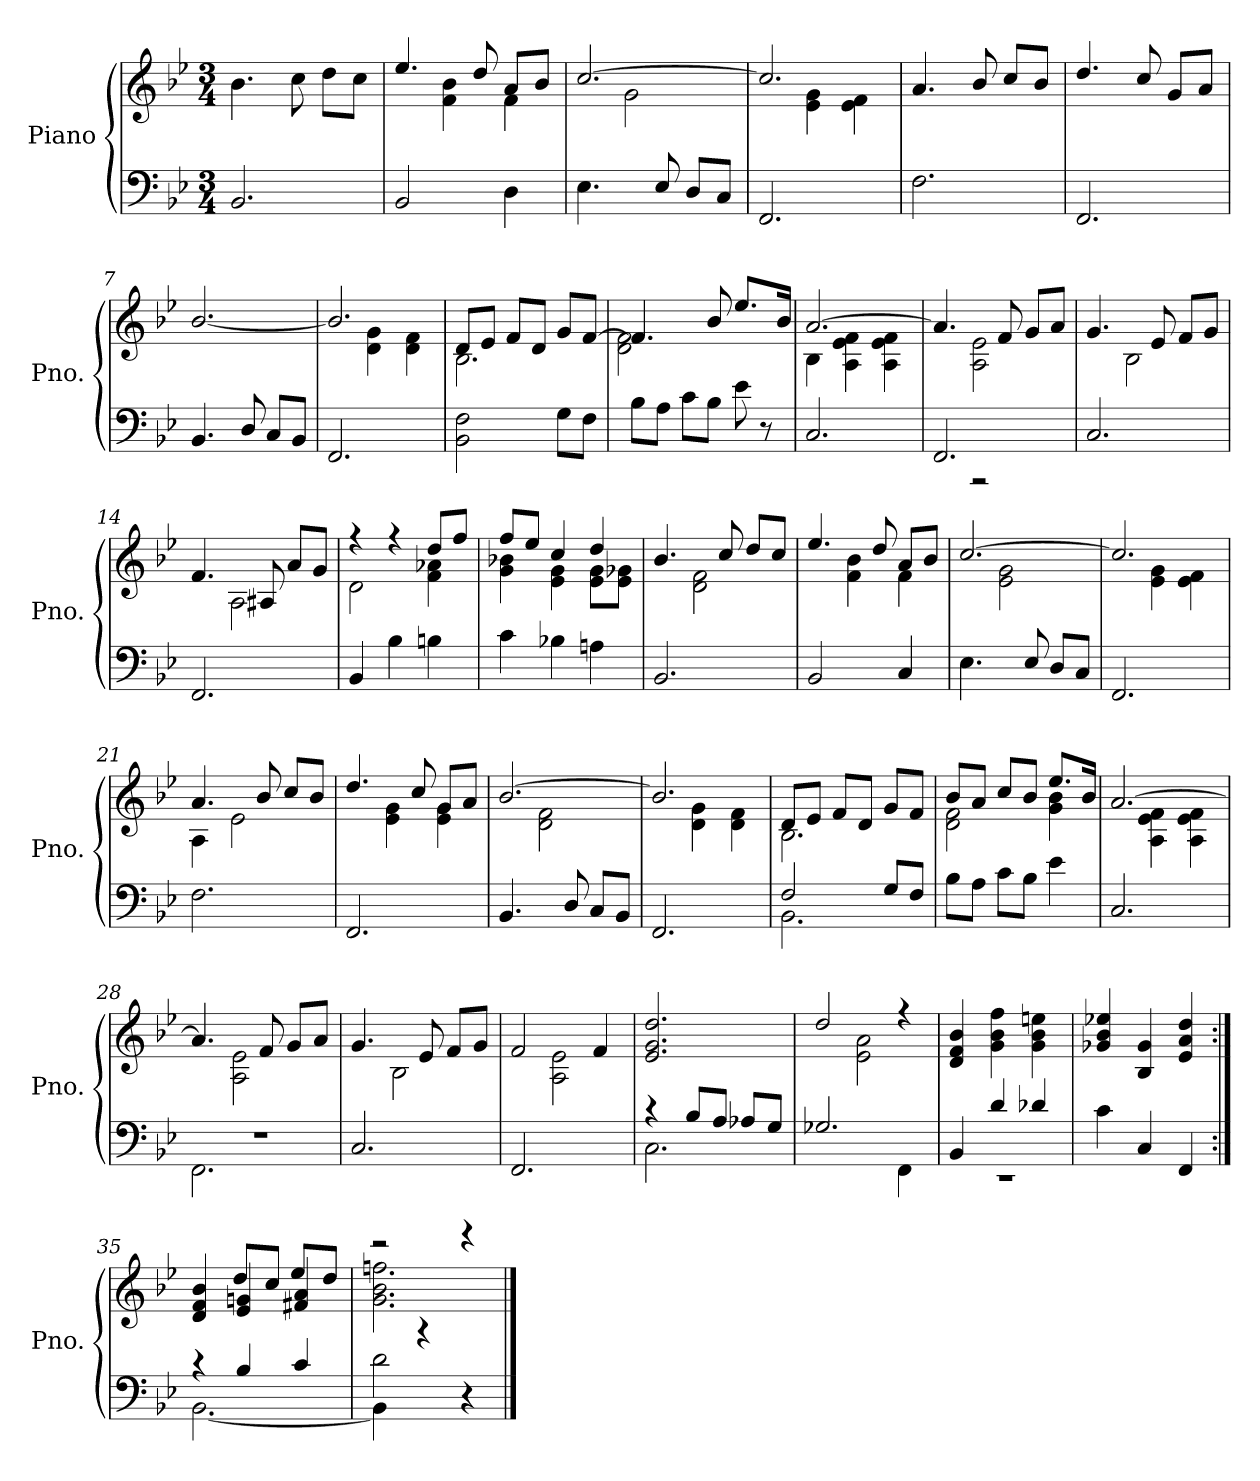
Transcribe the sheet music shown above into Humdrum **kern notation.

**kern	**kern
*part1	*part1
*staff2	*staff1
*I"Piano	*
*I'Pno.	*
*clefF4	*clefG2
*k[b-e-]	*k[b-e-]
*M3/4	*M3/4
=1	=1
2.BB-/	4.b-\
.	8cc\
.	8dd\L
.	8cc\J
=2	=2
*	*^
2BB-/	4.ee-/	4ryy
.	.	4f\ 4b-\
.	8dd/	.
4D\	8a/L	4f\
.	8b-/J	.
=3	=3	=3
4.E-\	[2.cc/	4ryy
.	.	2g\
8E-/	.	.
8D/L	.	.
8C/J	.	.
=4	=4	=4
2.FF/	2.cc/]	4ryy
.	.	4e-\ 4g\
.	.	4e-\ 4f\
*	*v	*v
=5	=5
2.F\	4.a/
.	8b-/
.	8cc/L
.	8b-/J
=6	=6
2.FF/	4.dd/
.	8cc/
.	8g/L
.	8a/J
=7	=7
4.BB-/	[2.b-/
8D/	.
8C/L	.
8BB-/J	.
=8	=8
*	*^
2.FF/	2.b-/]	4ryy
.	.	4d\ 4g\
.	.	4d\ 4f\
!!LO:LB:g=z	!!
=9	=9	=9
2BB-\ 2F\	8d/L	2.B-\
.	8e-/J	.
.	8f/L	.
.	8d/J	.
8G\L	8g/L	.
8F\J	[8f/J	.
=10	=10	=10
8B-\L	4.f/]	2d\ 2f\
8A\J	.	.
8c\L	.	.
8B-\J	8b-/	.
8e-\	8.ee-/L	4ryy
8r	.	.
.	16b-/Jk	.
=11	=11	=11
2.C/	[2.a/	4B-\
.	.	4A\ 4e-\ 4f\
.	.	4A\ 4e-\ 4f\
=12	=12	=12
*^	*	*
2.FF/	4ryy	4.a/]	4ryy
.	2r	.	2A\ 2e-\
.	.	8f/	.
.	.	8g/L	.
.	.	8a/J	.
*v	*v	*	*
=13	=13	=13
2.C/	4.g/	4ryy
.	.	2B-\
.	8e-/	.
.	8f/L	.
.	8g/J	.
=14	=14	=14
2.FF/	4.f/	4ryy
.	.	2A\
.	8A#X/	.
.	8a/L	.
.	8g/J	.
!!LO:LB:g=z	!!
=15	=15	=15
4BB-/	4r	2d\
4B-\	4r	.
4Bn\	8dd/L	4f\ 4a-X\
.	8ff/J	.
=16	=16	=16
4c\	8ff/L	4g\ 4b-X\
.	8ee-/J	.
4B-X\	4cc/	4e-\ 4g\
4An\	4dd/	8e-\ 8g\L
.	.	8e-\ 8g-X\J
=17	=17	=17
2.BB-/	4.b-/	4ryy
.	.	2d\ 2f\
.	8cc/	.
.	8dd/L	.
.	8cc/J	.
=18	=18	=18
2BB-/	4.ee-/	4ryy
.	.	4f\ 4b-\
.	8dd/	.
4C/	8a/L	4f\
.	8b-/J	.
=19	=19	=19
4.E-\	[2.cc/	4ryy
.	.	2e-\ 2g\
8E-/	.	.
8D/L	.	.
8C/J	.	.
=20	=20	=20
2.FF/	2.cc/]	4ryy
.	.	4e-\ 4g\
.	.	4e-\ 4f\
=21	=21	=21
2.F\	4.a/	4A\
.	.	2e-\
.	8b-/	.
.	8cc/L	.
.	8b-/J	.
!!LO:LB:g=z	!!
=22	=22	=22
2.FF/	4.dd/	4ryy
.	.	4e-\ 4g\
.	8cc/	.
.	8g/L	4e-\ 4g\
.	8a/J	.
=23	=23	=23
4.BB-/	[2.b-/	4ryy
.	.	2d\ 2f\
8D/	.	.
8C/L	.	.
8BB-/J	.	.
=24	=24	=24
2.FF/	2.b-/]	4ryy
.	.	4d\ 4g\
.	.	4d\ 4f\
=25	=25	=25
*^	*	*
2F/	2.BB-\	8d/L	2.B-\
.	.	8e-/J	.
.	.	8f/L	.
.	.	8d/J	.
8G/L	.	8g/L	.
8F/J	.	8f/J	.
*v	*v	*	*
=26	=26	=26
8B-\L	8b-/L	2d\ 2f\
8A\J	8a/J	.
8c\L	8cc/L	.
8B-\J	8b-/J	.
4e-\	8.ee-/L	4g\ 4b-\
.	16b-/Jk	.
=27	=27	=27
2.C/	[2.a/	4ryy
.	.	4A\ 4e-\ 4f\
.	.	4A\ 4e-\ 4f\
=28	=28	=28
*^	*	*
2.r	2.FF\	4.a/]	4ryy
.	.	.	2A\ 2e-\
.	.	8f/	.
.	.	8g/L	.
.	.	8a/J	.
*v	*v	*	*
!!LO:LB:g=z	!!
=29	=29	=29
2.C/	4.g/	4ryy
.	.	2B-\
.	8e-/	.
.	8f/L	.
.	8g/J	.
=30	=30	=30
2.FF/	2f/	4ryy
.	.	2A\ 2e-\
.	4f/	.
*	*v	*v
=31	=31
*^	*
4r	2.C\	2.e-/ 2.g/ 2.dd/
8B-/L	.	.
8A/J	.	.
8A-X/L	.	.
8G/J	.	.
=32	=32	=32
*	*	*^
2.G-X/	2ryy	2dd/	4ryy
.	.	.	2e-\ 2a\
.	4FF\	4r	.
*	*	*v	*v
=33	=33	=33
4BB-/	2.r	4d/ 4f/ 4b-/
4d/	.	4g\ 4b-\ 4ff\
4d-X/	.	4g\ 4b-\ 4een\
*v	*v	*
=34	=34
4c\	4g-X/ 4b-/ 4ee-X/
4C/	4B-/ 4g-/
4FF/	4e-/ 4a/ 4dd/
=35:|!	=35:|!
*^	*^
4r	[2.BB-\	4d/ 4f/ 4b-/	4ryy
4B-/	.	4e-/ 4gn/	8dd/L
.	.	.	8cc/J
4c/	.	4f#X/ 4a/	8ee-/L
.	.	.	8dd/J
=36	=36	=36	=36
4BB-\]	2d\	2r	2.g\ 2.b-\ 2.ffn\
4r	.	.	.
4r	4ryy	4r	.
*v	*v	*	*
*	*v	*v
==	==
*-	*-
